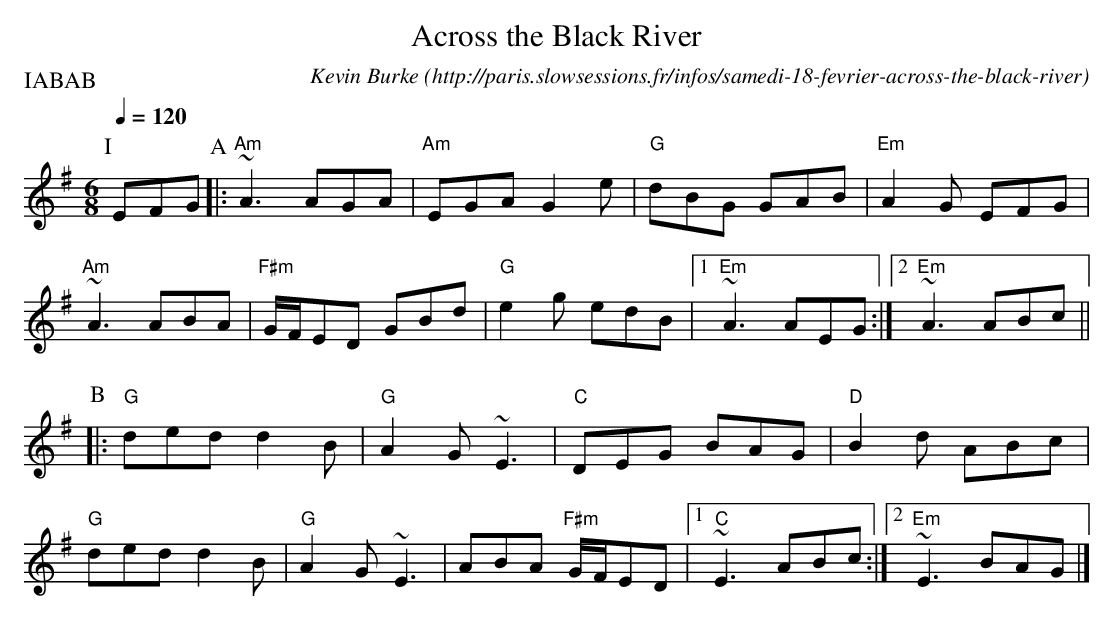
X:1
T:Across the Black River
O:http://paris.slowsessions.fr/infos/samedi-18-fevrier-across-the-black-river
C:Kevin Burke
M:6/8
L:1/8
Q:1/4=120
P:IABAB
K:Ador
P:I
EFG\
P:A
|:"Am"~A3 AGA|"Am" EGA G2e   |"G"dBG GAB|"Em"A2G EFG|
  "Am"~A3 ABA|"F#m"G/F/ED GBd|"G"e2g edB|1"Em"~A3 AEG:|2"Em"~A3 ABc||
P:B
|:"G" ded d2B|"G"  A2G ~E3   |"C"DEG BAG     |"D" B2d ABc|
  "G" ded d2B|"G"  A2G ~E3   |ABA "F#m"G/F/ED|1"C"~E3 ABc:|2"Em"~E3 BAG|]
